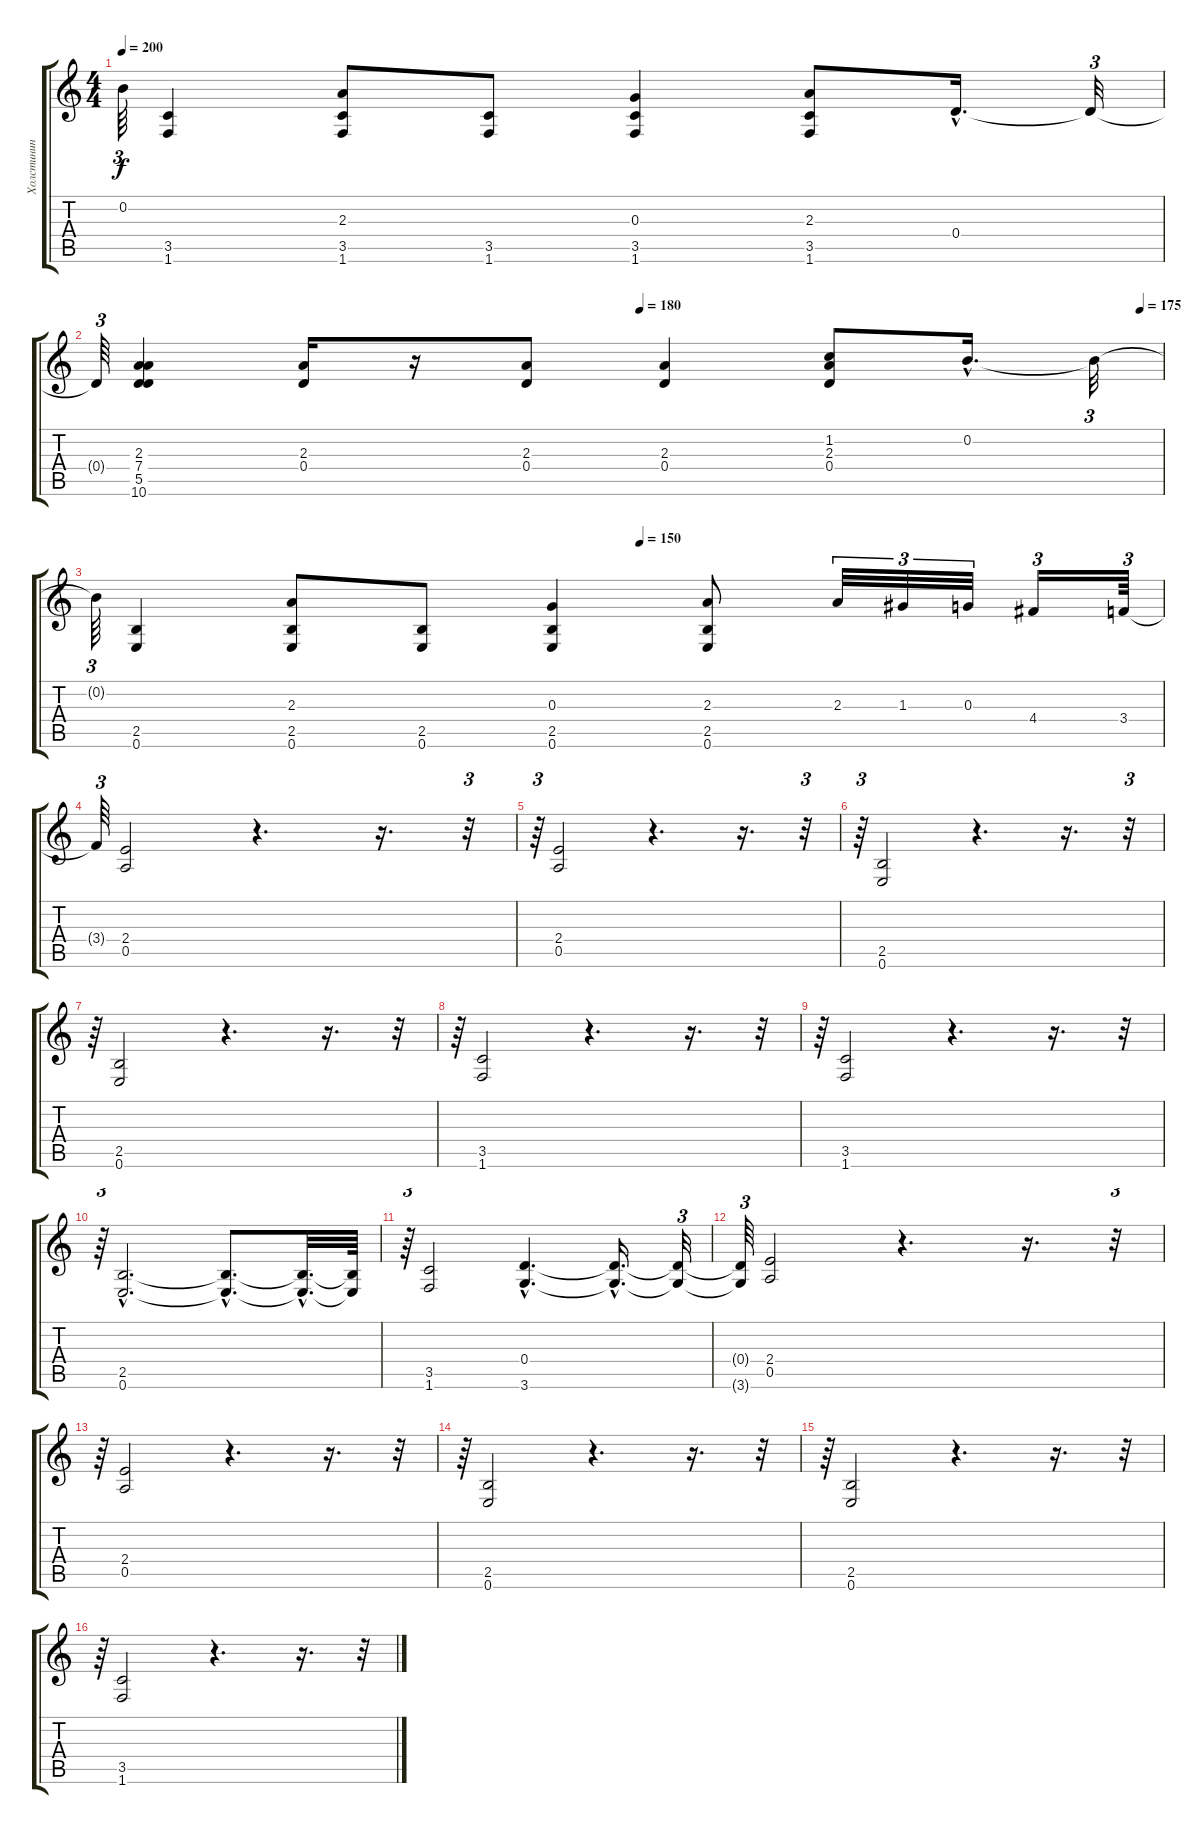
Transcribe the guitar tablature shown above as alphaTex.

\track ("Холстинин" "Холстинин") {instrument distortionguitar}
\staff {score tabs}
\tuning (E4 B3 G3 D3 A2 E2) {hide}
\ts (4 4)
\tempo 200
\clef g2
\ks c
0.2{t}.64{tu (3 2) dy f} (3.5 1.6).4 (2.3 3.5 1.6).8 (3.5 1.6).8 (0.3 3.5 1.6).4 (2.3 3.5 1.6).8 0.4{hac}.16{d} 0.4{t}.32{tu (3 2)} |
\tempo (180 0.5104166666666666)
\tempo (175 0.9791666666666666)
0.4{t}.64{tu (3 2)} (2.3 7.4 5.5 10.6).4 (2.3 0.4).16 r.16 (2.3 0.4).8 (2.3 0.4).4 (1.2 2.3 0.4).8 0.2{hac}.16{d} 0.2{t}.32{tu (3 2)} |
\tempo (150 0.5104166666666666)
0.2{t}.64{tu (3 2)} (2.5 0.6).4 (2.3 2.5 0.6).8 (2.5 0.6).8 (0.3 2.5 0.6).4 (2.3 2.5 0.6).8 2.3.32{tu (3 2)} 1.3.32{tu (3 2)} 0.3.32{tu (3 2)} 4.4.16{tu (3 2)} 3.4.64{tu (3 2)} |
3.4{t}.64{tu (3 2)} (2.4 0.5).2 r.4{d} r.16{d} r.32{tu (3 2)} |
r.64{tu (3 2)} (2.4 0.5).2 r.4{d} r.16{d} r.32{tu (3 2)} |
r.64{tu (3 2)} (2.5 0.6).2 r.4{d} r.16{d} r.32{tu (3 2)} |
r.64{tu (3 2)} (2.5 0.6).2 r.4{d} r.16{d} r.32{tu (3 2)} |
r.64{tu (3 2)} (3.5 1.6).2 r.4{d} r.16{d} r.32{tu (3 2)} |
r.64{tu (3 2)} (3.5 1.6).2 r.4{d} r.16{d} r.32{tu (3 2)} |
r.64{tu (3 2)} (2.5{hac} 0.6{hac}).2{d} (2.5{hac t} 0.6{hac t}).8{d} (2.5{hac t} 0.6{hac t}).32{d} (2.5{t} 0.6{t}).64 |
r.64{tu (3 2)} (3.5 1.6).2 (0.4{hac} 3.6{hac}).4{d} (0.4{hac t} 3.6{hac t}).16{d} (0.4{t} 3.6{t}).32{tu (3 2)} |
(0.4{t} 3.6{t}).64{tu (3 2)} (2.4 0.5).2 r.4{d} r.16{d} r.32{tu (3 2)} |
r.64{tu (3 2)} (2.4 0.5).2 r.4{d} r.16{d} r.32{tu (3 2)} |
r.64{tu (3 2)} (2.5 0.6).2 r.4{d} r.16{d} r.32{tu (3 2)} |
r.64{tu (3 2)} (2.5 0.6).2 r.4{d} r.16{d} r.32{tu (3 2)} |
r.64{tu (3 2)} (3.5 1.6).2 r.4{d} r.16{d} r.32{tu (3 2)}
